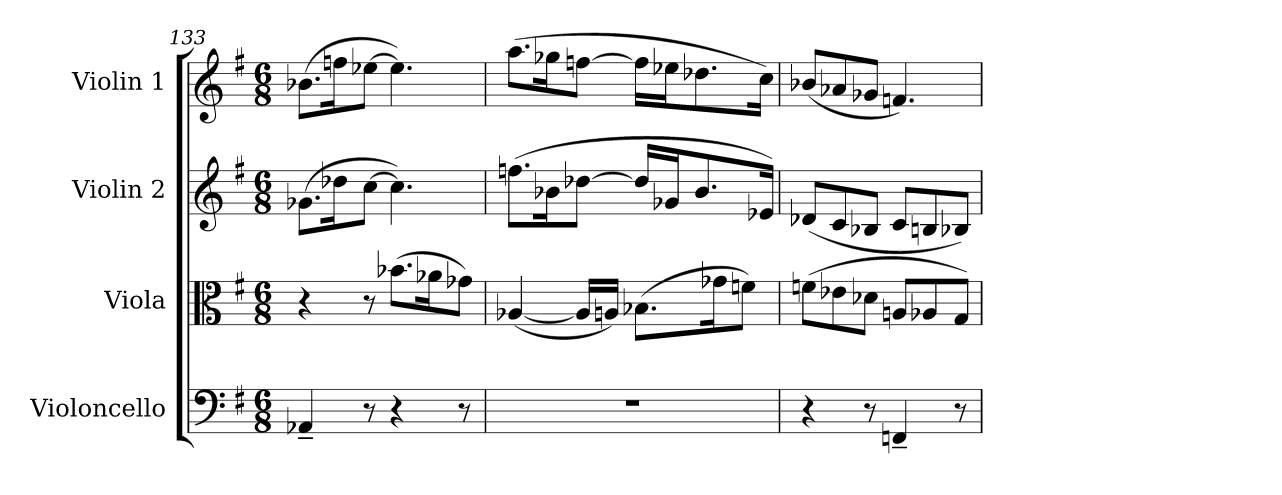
**kern	**kern	**kern	**kern
*part4	*part3	*part2	*part1
*staff4	*staff3	*staff2	*staff1
*I"Violoncello	*I"Viola	*I"Violin 2	*I"Violin 1
*I'Vc	*I'Vla	*I'Vln	*I'Vln
*clefF4	*clefC3	*clefG2	*clefG2
*k[f#]	*k[f#]	*k[f#]	*k[f#]
*M6/8	*M6/8	*M6/8	*M6/8
=133	=133	=133	=133
4AA-X~/	4r	(8.g-X\L	(8.b-X\L
.	.	16dd-X\K	16ffn\K
8r	8r	[8cc\J	[8ee-X\J
4r	(8.b-X\L	4.cc\])	4.ee-\])
.	16a-X\K	.	.
8r	8g-X\J)	.	.
!!LO:PB:g=z
=134	=134	=134	=134
2.r	([4A-X/	(8.ffn\L	(8.aa\L
.	.	16b-X\K	16gg-X\K
.	16A-/LL]	[8dd-X\J	[8ffn\J
.	16An/JJ)	.	.
.	(8.B-X\L	16dd-/LL]	16ff\LL]
.	.	16g-X/J	16ee-X\J
.	.	8.b-/	8.dd-X\
.	16g-X\K	.	.
.	8fn\J)	.	.
.	.	16e-X/Jk)	16cc\Jk)
=135	=135	=135	=135
4r	(8fn\L	(8d-X/L	(8b-X/L
.	8e-X\	8c/	8a-X/
8r	8d-X\J	8B-X/J	8g-X/J
4FFn~/	8An/L	8c/L	4.fn/)
.	8A-X/	8Bn/	.
8r	8G/J)	8B-X/J)	.
=	=	=	=
*-	*-	*-	*-
